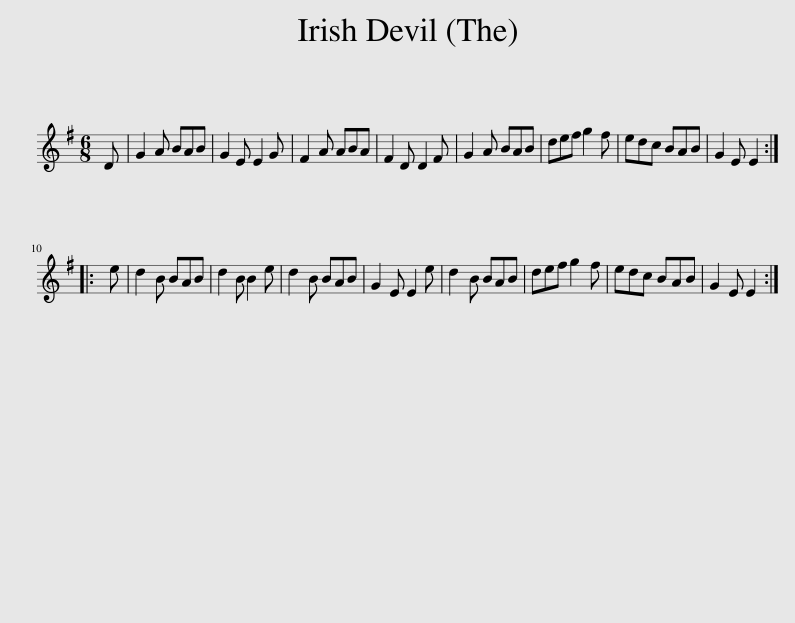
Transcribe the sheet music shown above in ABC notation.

X:1
L:1/8
M:6/8
I:linebreak $
K:G
V:1 treble
V:1
 D | G2 A BAB | G2 E E2 G | F2 A ABA | F2 D D2 F | %5
 G2 A BAB | def g2 f | edc BAB | G2 E E2 ::$ e | %10
 d2 B BAB | d2 B B2 e | d2 B BAB | G2 E E2 e | d2 B BAB | %15
 def g2 f | edc BAB | G2 E E2 :| %18
